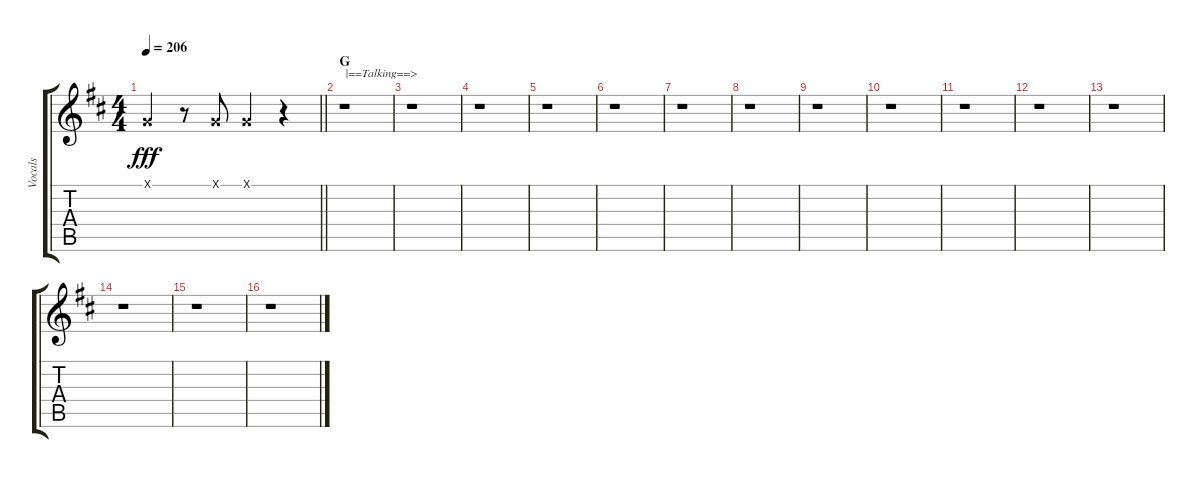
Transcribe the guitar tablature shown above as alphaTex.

\track ("Vocals" "Vocals") {instrument voiceoohs}
\staff {score tabs}
\tuning (E4 B3 G3 D3 A2 E2) {hide}
\ts (4 4)
\tempo 206
\clef g2
\barLineRight lightlight
\ks d
3.1{x}.4{dy fff} r.8 3.1{x}.8 3.1{x}.4 r.4 |
\section ("" "G")
r.1{txt "|==Talking==>"} |
r.1 |
r.1 |
r.1 |
r.1 |
r.1 |
r.1 |
r.1 |
r.1 |
r.1 |
r.1 |
r.1 |
r.1 |
r.1 |
r.1
